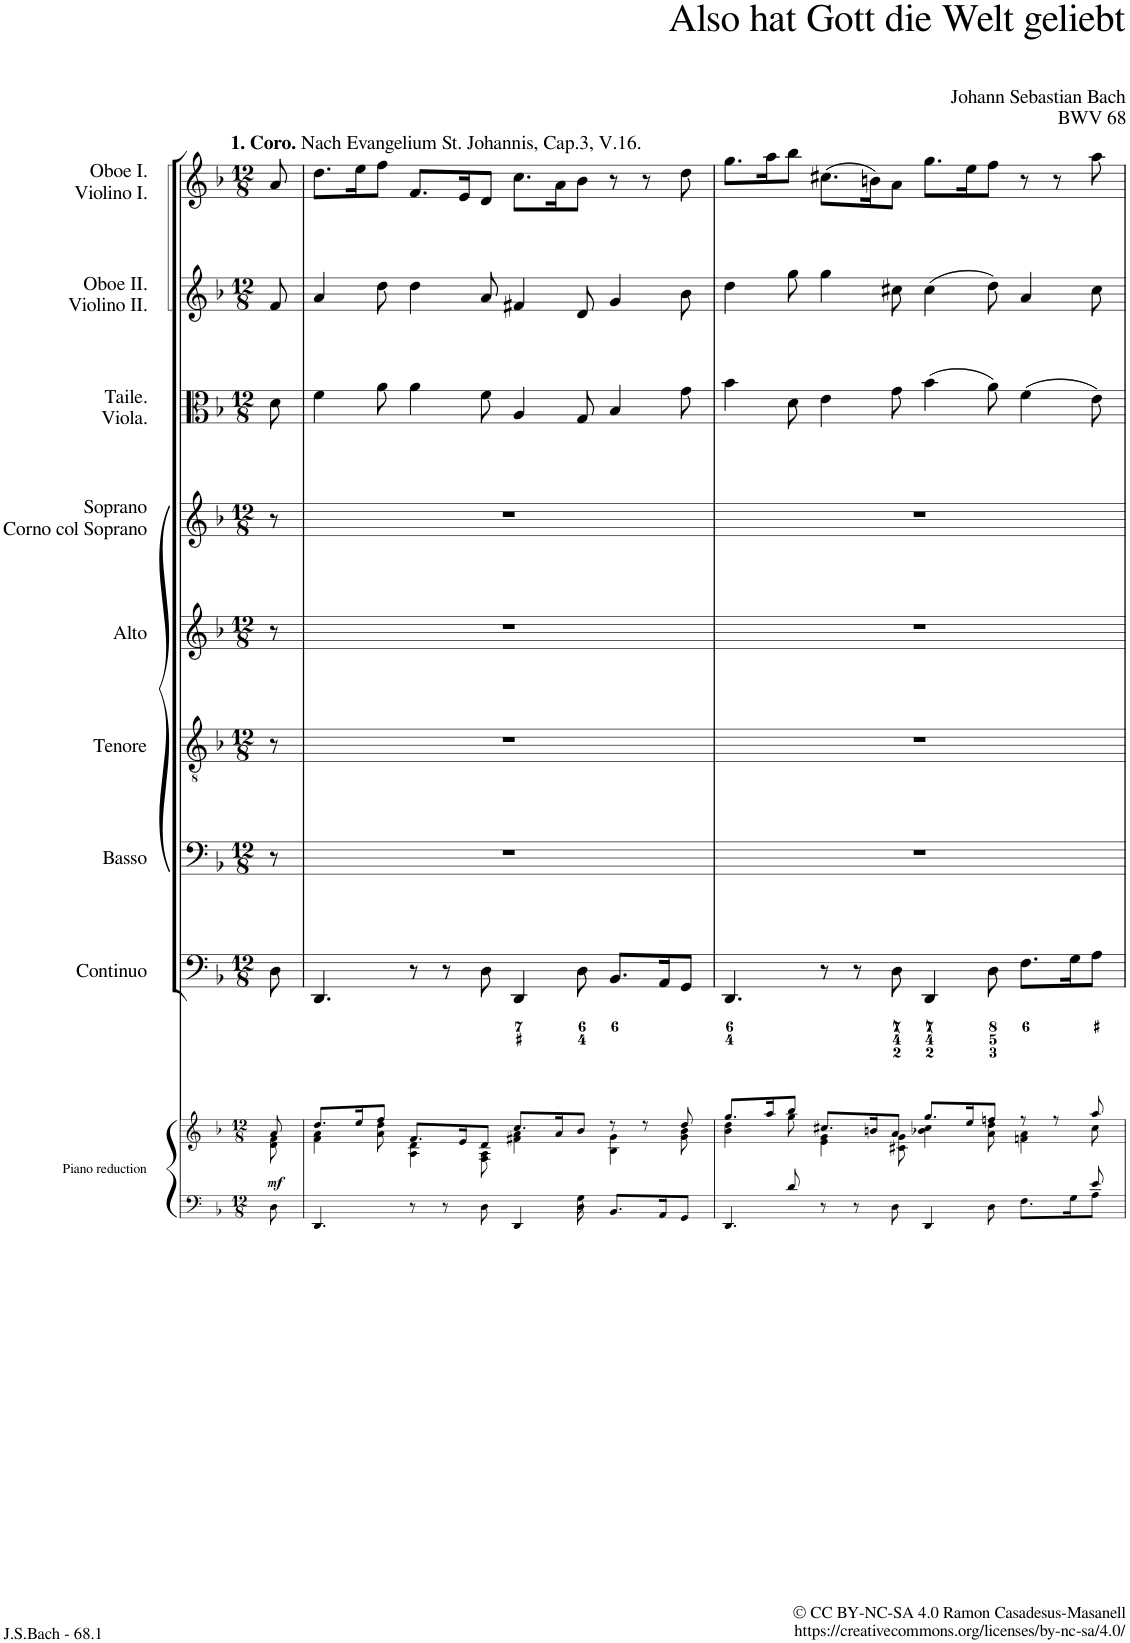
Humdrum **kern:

**kern	**kern	**dynam	**kern	**kern	**kern	**kern	**kern	**kern	**kern	**kern
*part9	*part9	*part9	*part8	*part7	*part6	*part5	*part4	*part3	*part2	*part1
*staff10	*staff9	*staff9/10	*staff8	*staff7	*staff6	*staff5	*staff4	*staff3	*staff2	*staff1
*I"Piano reduction	*	*	*I"Continuo	*I"Basso	*I"Tenore	*I"Alto	*I"Soprano Corno col Soprano	*I"Taile. Viola.	*I"Oboe II. Violino II.	*I"Oboe I. Violino I.
*I'Pno	*	*	*	*	*	*	*	*	*	*
*stria5	*stria5	*	*	*	*	*	*	*	*	*
*clefF4	*clefG2	*	*clefF4	*clefF4	*clefGv2	*clefG2	*clefG2	*clefC3	*clefG2	*clefG2
*k[b-]	*k[b-]	*	*k[b-]	*k[b-]	*k[b-]	*k[b-]	*k[b-]	*k[b-]	*k[b-]	*k[b-]
*M12/8	*M12/8	*	*M12/8	*M12/8	*M12/8	*M12/8	*M12/8	*M12/8	*M12/8	*M12/8
=	=	=	=	=	=	=	=	=	=	=
*	*^	*	*	*	*	*	*	*	*	*
!	!	!	!	!	!	!	!	!	!	!	!LO:TX:a:B:t=1. Coro.
!	!	!	!	!	!	!	!	!	!	!	!LO:TX:a:t=Nach Evangelium St. Johannis, Cap.3, V.16.
!	!	!	!LO:DY:b	!	!	!	!	!	!	!	!
8D\	8a/	8d\ 8f\	mf	8D\	8r	8r	8r	8r	8d\	8f/	8a/
=1	=1	=1	=1	=1	=1	=1	=1	=1	=1	=1	=1
*^	*	*	*	*	*	*	*	*	*	*	*
1ryy	4.DD/	8.dd/L	4f\ 4a\	.	4.DD/	1.r	1.r	1.r	1.r	4f\	4a/	8.dd\L
.	.	16ee/K	.	.	.	.	.	.	.	.	.	16ee\K
.	.	8ff/J	8a\ 8dd\	.	.	.	.	.	.	8a\	8dd\	8ff\J
.	8r	8.f/L	4A\ 4d\	.	8r	.	.	.	.	4a\	4dd\	8.f/L
.	8r	.	.	.	8r	.	.	.	.	.	.	.
.	.	16e/K	.	.	.	.	.	.	.	.	.	16e/K
.	8D\	8d/J	8F\ 8A\	.	8D\	.	.	.	.	8f\	8a/	8d/J
.	4DD/	8.cc/L	4f#X\ 4a\	.	4DD/	.	.	.	.	4A/	4f#X/	8.cc\L
.	.	16a/K	.	.	.	.	.	.	.	.	.	16a\K
8G\	8D\	8b-/J	8ryy	.	8D\	.	.	.	.	8G/	8d/	8b-\J
4.ryy	8.BB-/L	8r	4B-\ 4g\	.	8.BB-/L	.	.	.	.	4B-/	4g/	8r
.	.	8r	.	.	.	.	.	.	.	.	.	8r
.	16AA/K	.	.	.	16AA/K	.	.	.	.	.	.	.
.	8GG/J	8dd/	8g\ 8b-\	.	8GG/J	.	.	.	.	8g\	8b-\	8dd\
=2	=2	=2	=2	=2	=2	=2	=2	=2	=2	=2	=2	=2
4ryy	4.DD/	8.gg/L	4b-\ 4dd\	.	4.DD/	1.r	1.r	1.r	1.r	4b-\	4dd\	8.gg\L
.	.	16aa/K	.	.	.	.	.	.	.	.	.	16aa\K
8d/	.	8bb-/J	8gg\	.	.	.	.	.	.	8d\	8gg\	8bb-\J
8r	8ryy	8.cc#X/L	4e\ 4g\	.	8r	.	.	.	.	4e\	4gg\	(8.cc#X\L
8r	8ryy	.	.	.	8r	.	.	.	.	.	.	.
.	.	16bn/K	.	.	.	.	.	.	.	.	.	16bn\K)
8ryy	8D\	8a/J	8c#X\ 8g\	.	8D\	.	.	.	.	8g\	8cc#X\	8a\J
4DD/	4ryy	8.gg/L	4b-X\ 4cc#\	.	4DD/	.	.	.	.	(4b-\	(4cc#\	8.gg\L
.	.	16ee/K	.	.	.	.	.	.	.	.	.	16ee\K
4ryy	8D\	8ffn/J	8a\ 8dd\	.	8D\	.	.	.	.	8a\)	8dd\)	8ff\J
.	8.F\L	8r	4fn\ 4a\	.	8.F\L	.	.	.	.	(4f\	4a/	8r
8ryy	.	8r	.	.	.	.	.	.	.	.	.	8r
.	16G\K	.	.	.	16G\K	.	.	.	.	.	.	.
8e/	8A\J	8aa/	8cc#\	.	8A\J	.	.	.	.	8e\)	8cc#\	8aa\
*v	*v	*	*	*	*	*	*	*	*	*	*	*
*	*v	*v	*	*	*	*	*	*	*	*	*
=	=	=	=	=	=	=	=	=	=	=
*-	*-	*-	*-	*-	*-	*-	*-	*-	*-	*-
